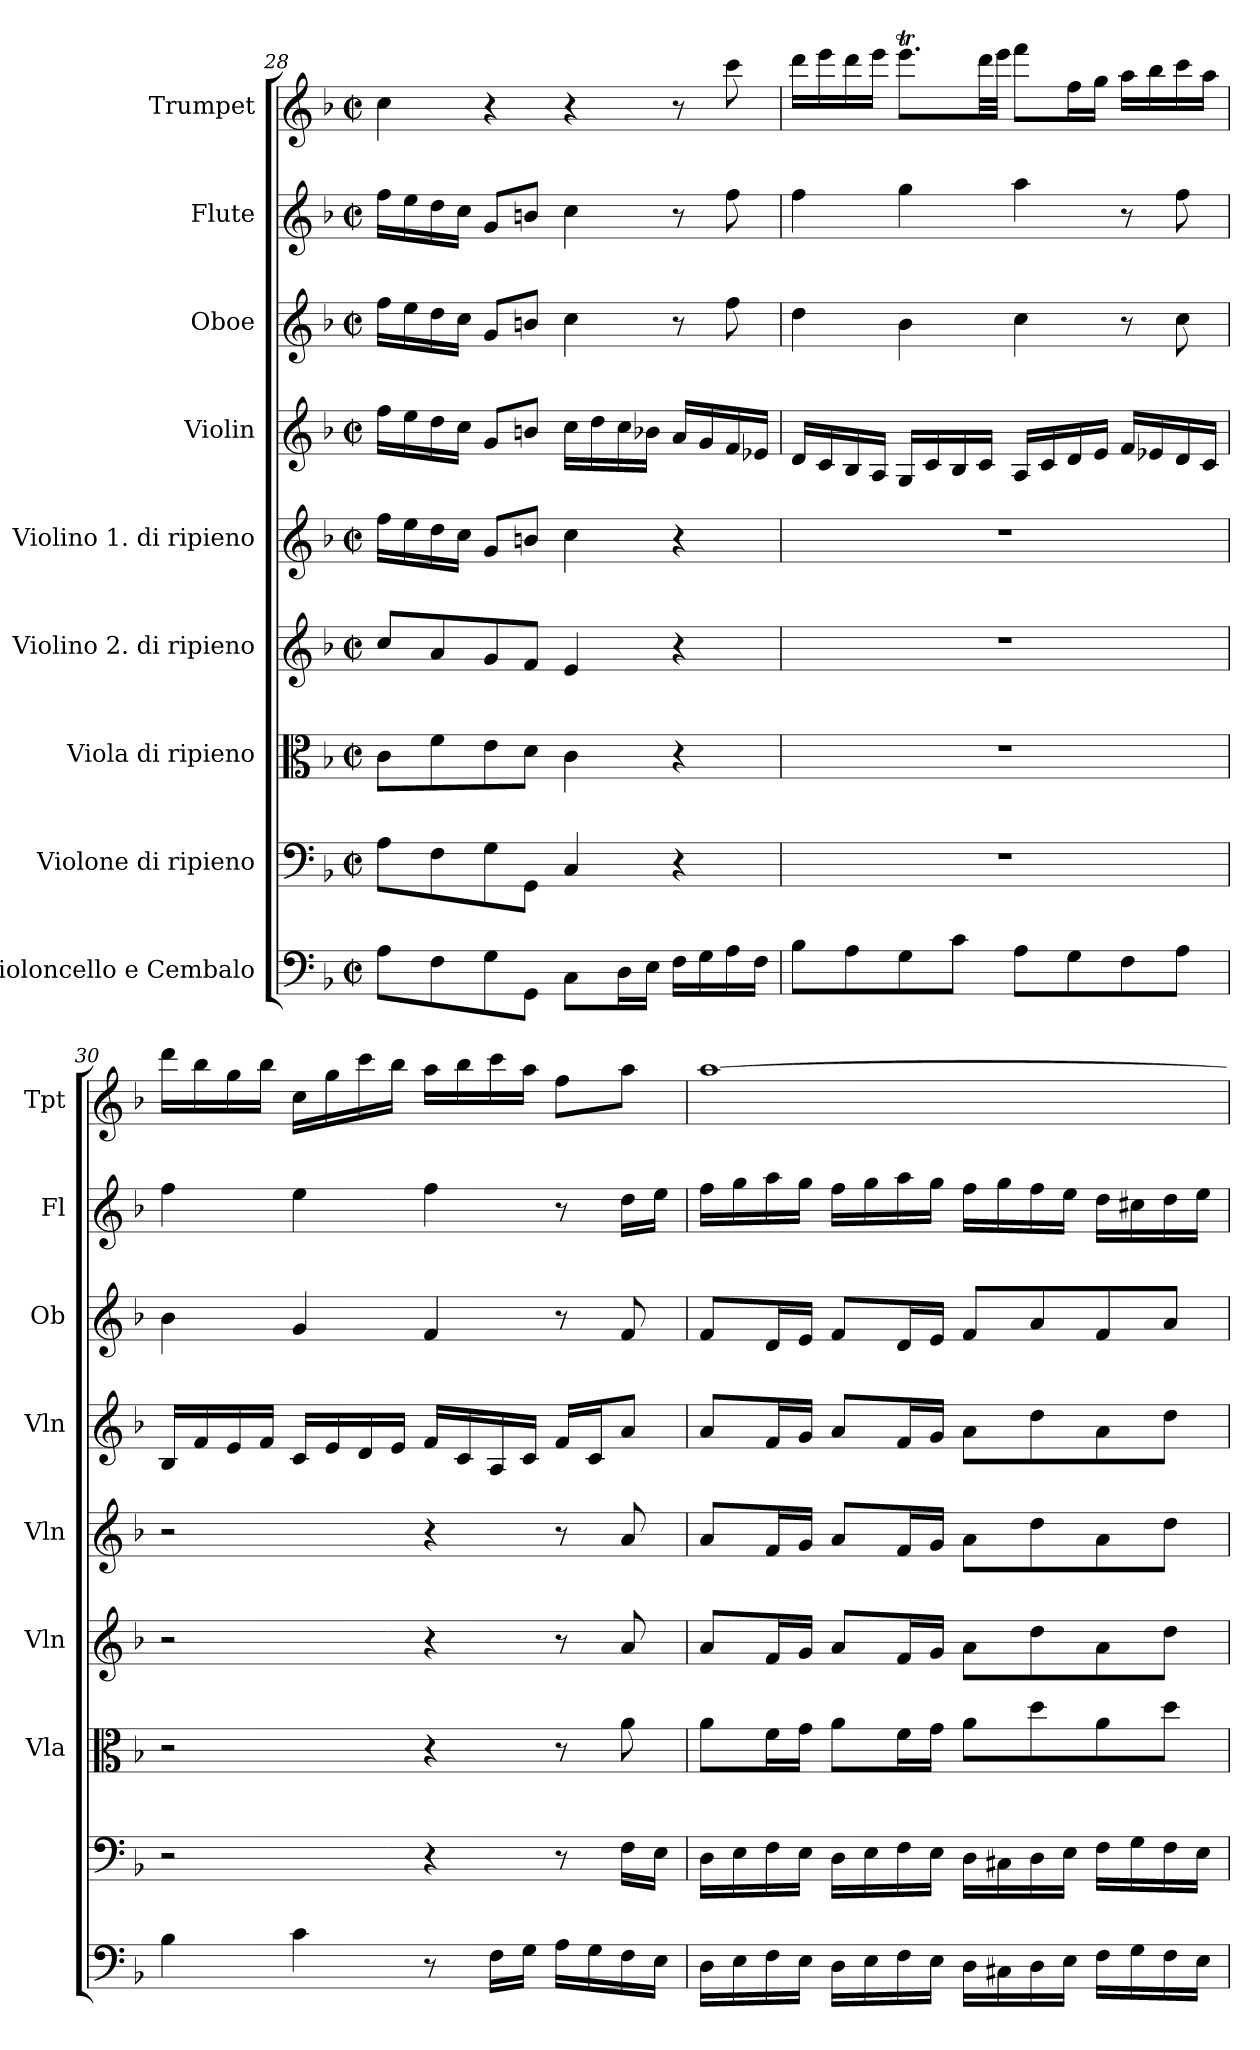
**kern	**kern	**kern	**kern	**kern	**kern	**kern	**kern	**kern
*part9	*part8	*part7	*part6	*part5	*part4	*part3	*part2	*part1
*staff9	*staff8	*staff7	*staff6	*staff5	*staff4	*staff3	*staff2	*staff1
*I"Violoncello e Cembalo	*I"Violone di ripieno	*I"Viola di ripieno	*I"Violino 2. di ripieno	*I"Violino 1. di ripieno	*I"Violin	*I"Oboe	*I"Flute	*I"Trumpet
*	*	*I'Vla	*I'Vln	*I'Vln	*I'Vln	*I'Ob	*I'Fl	*I'Tpt
*clefF4	*clefF4	*clefC3	*clefG2	*clefG2	*clefG2	*clefG2	*clefG2	*clefG2
*k[b-]	*k[b-]	*k[b-]	*k[b-]	*k[b-]	*k[b-]	*k[b-]	*k[b-]	*k[b-]
*F:	*F:	*F:	*F:	*F:	*F:	*F:	*F:	*F:
*M2/2	*M2/2	*M2/2	*M2/2	*M2/2	*M2/2	*M2/2	*M2/2	*M2/2
*met(c|)	*met(c|)	*met(c|)	*met(c|)	*met(c|)	*met(c|)	*met(c|)	*met(c|)	*met(c|)
=28	=28	=28	=28	=28	=28	=28	=28	=28
8AL	8AL	8cL	8ccL	16ffLL	16ffLL	16ffLL	16ffLL	4cc
.	.	.	.	16ee	16ee	16ee	16ee	.
8F	8F	8f	8a	16dd	16dd	16dd	16dd	.
.	.	.	.	16ccJJ	16ccJJ	16ccJJ	16ccJJ	.
8G	8G	8e	8g	8gL	8gL	8gL	8gL	4r
8GGJ	8GGJ	8dJ	8fJ	8bnJ	8bnJ	8bnJ	8bnJ	.
8CL	4C	4c	4e	4cc	16ccLL	4cc	4cc	4r
.	.	.	.	.	16dd	.	.	.
16DL	.	.	.	.	16cc	.	.	.
16EJJ	.	.	.	.	16b-XJJ	.	.	.
16FLL	4r	4r	4r	4r	16aLL	8r	8r	8r
16G	.	.	.	.	16g	.	.	.
16A	.	.	.	.	16f	8ff	8ff	8ccc
16FJJ	.	.	.	.	16e-XJJ	.	.	.
=29	=29	=29	=29	=29	=29	=29	=29	=29
8B-L	1r	1r	1r	1r	16dLL	4dd	4ff	16dddLL
.	.	.	.	.	16c	.	.	16eee
8A	.	.	.	.	16B-	.	.	16ddd
.	.	.	.	.	16AJJ	.	.	16eeeJJ
8G	.	.	.	.	16GLL	4b-	4gg	8.eeetL
.	.	.	.	.	16c	.	.	.
8cJ	.	.	.	.	16B-	.	.	.
.	.	.	.	.	16cJJ	.	.	32dddLL
.	.	.	.	.	.	.	.	32eeeJJJ
8AL	.	.	.	.	16ALL	4cc	4aa	8fffL
.	.	.	.	.	16c	.	.	.
8G	.	.	.	.	16d	.	.	16ffL
.	.	.	.	.	16eJJ	.	.	16ggJJ
8F	.	.	.	.	16fLL	8r	8r	16aaLL
.	.	.	.	.	16e-X	.	.	16bb-
8AJ	.	.	.	.	16d	8cc	8ff	16ccc
.	.	.	.	.	16cJJ	.	.	16aaJJ
=30	=30	=30	=30	=30	=30	=30	=30	=30
4B-	2r	2r	2r	2r	16B-LL	4b-	4ff	16dddLL
.	.	.	.	.	16f	.	.	16bb-
.	.	.	.	.	16e	.	.	16gg
.	.	.	.	.	16fJJ	.	.	16bb-JJ
4c	.	.	.	.	16cLL	4g	4ee	16ccLL
.	.	.	.	.	16e	.	.	16gg
.	.	.	.	.	16d	.	.	16ccc
.	.	.	.	.	16eJJ	.	.	16bb-JJ
8r	4r	4r	4r	4r	16fLL	4f	4ff	16aaLL
.	.	.	.	.	16c	.	.	16bb-
16FLL	.	.	.	.	16A	.	.	16ccc
16GJJ	.	.	.	.	16cJJ	.	.	16aaJJ
16ALL	8r	8r	8r	8r	16fLL	8r	8r	8ffL
16G	.	.	.	.	16cJ	.	.	.
16F	16FLL	8a	8a	8a	8aJ	8f	16ddLL	8aaJ
16EJJ	16EJJ	.	.	.	.	.	16eeJJ	.
=31	=31	=31	=31	=31	=31	=31	=31	=31
16DLL	16DLL	8aL	8aL	8aL	8aL	8fL	16ffLL	[1aa
16E	16E	.	.	.	.	.	16gg	.
16F	16F	16fL	16fL	16fL	16fL	16dL	16aa	.
16EJJ	16EJJ	16gJJ	16gJJ	16gJJ	16gJJ	16eJJ	16ggJJ	.
16DLL	16DLL	8aL	8aL	8aL	8aL	8fL	16ffLL	.
16E	16E	.	.	.	.	.	16gg	.
16F	16F	16fL	16fL	16fL	16fL	16dL	16aa	.
16EJJ	16EJJ	16gJJ	16gJJ	16gJJ	16gJJ	16eJJ	16ggJJ	.
16DLL	16DLL	8aL	8aL	8aL	8aL	8fL	16ffLL	.
16C#X	16C#X	.	.	.	.	.	16gg	.
16D	16D	8dd	8dd	8dd	8dd	8a	16ff	.
16EJJ	16EJJ	.	.	.	.	.	16eeJJ	.
16FLL	16FLL	8a	8a	8a	8a	8f	16ddLL	.
16G	16G	.	.	.	.	.	16cc#X	.
16F	16F	8ddJ	8ddJ	8ddJ	8ddJ	8aJ	16dd	.
16EJJ	16EJJ	.	.	.	.	.	16eeJJ	.
=	=	=	=	=	=	=	=	=
*-	*-	*-	*-	*-	*-	*-	*-	*-
